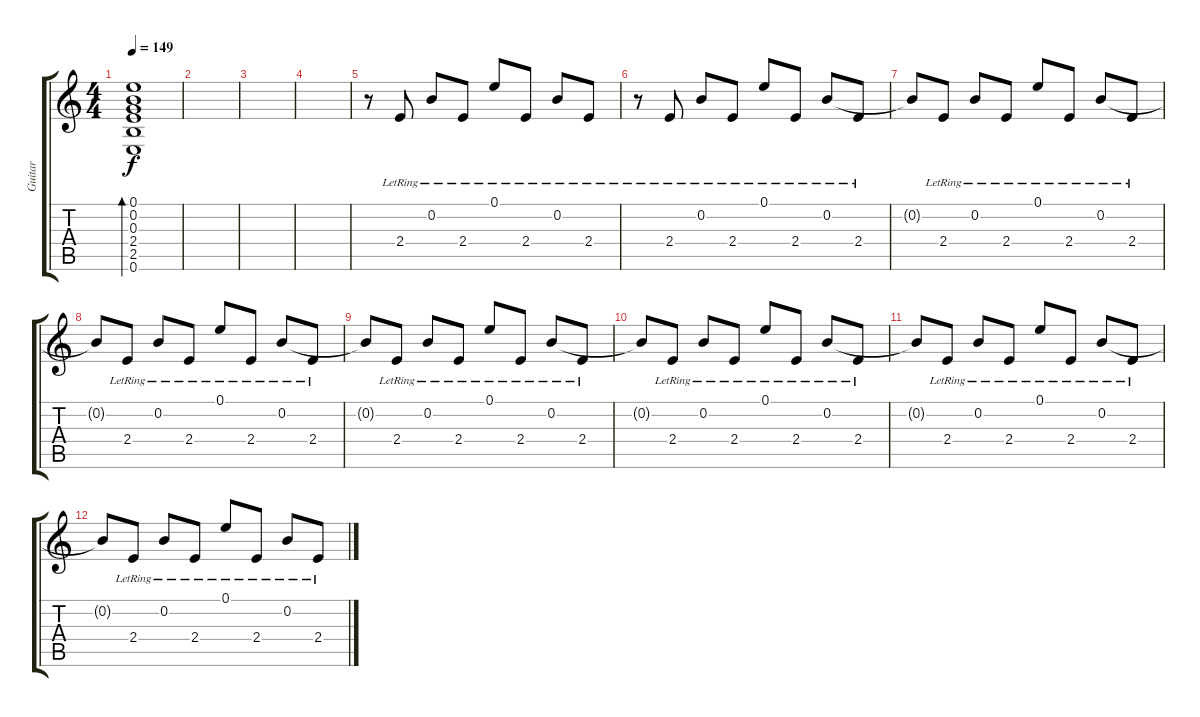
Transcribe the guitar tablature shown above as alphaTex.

\track ("Guitar" "Guitar") {instrument electricguitarclean}
\staff {score tabs}
\tuning (E4 B3 G3 D3 A2 E2) {hide}
\ts (4 4)
\tempo 149
\clef g2
\ks c
(0.1 0.2 0.3 2.4 2.5 0.6).1{bd 240 dy f} |
|
|
|
r.8{volume 8 instrument acousticguitarsteel} 2.4{lr}.8 0.2{lr}.8 2.4{lr}.8 0.1{lr}.8 2.4{lr}.8 0.2{lr}.8 2.4{lr}.8 |
r.8 2.4{lr}.8 0.2{lr}.8 2.4{lr}.8 0.1{lr}.8 2.4{lr}.8 0.2{lr}.8 2.4{lr}.8 |
0.2{t}.8 2.4{lr}.8 0.2{lr}.8 2.4{lr}.8 0.1{lr}.8 2.4{lr}.8 0.2{lr}.8 2.4{lr}.8 |
0.2{t}.8 2.4{lr}.8 0.2{lr}.8 2.4{lr}.8 0.1{lr}.8 2.4{lr}.8 0.2{lr}.8 2.4{lr}.8 |
0.2{t}.8 2.4{lr}.8 0.2{lr}.8 2.4{lr}.8 0.1{lr}.8 2.4{lr}.8 0.2{lr}.8 2.4{lr}.8 |
0.2{t}.8 2.4{lr}.8 0.2{lr}.8 2.4{lr}.8 0.1{lr}.8 2.4{lr}.8 0.2{lr}.8 2.4{lr}.8 |
0.2{t}.8 2.4{lr}.8 0.2{lr}.8 2.4{lr}.8 0.1{lr}.8 2.4{lr}.8 0.2{lr}.8 2.4{lr}.8 |
0.2{t}.8 2.4{lr}.8 0.2{lr}.8 2.4{lr}.8 0.1{lr}.8 2.4{lr}.8 0.2{lr}.8 2.4{lr}.8
